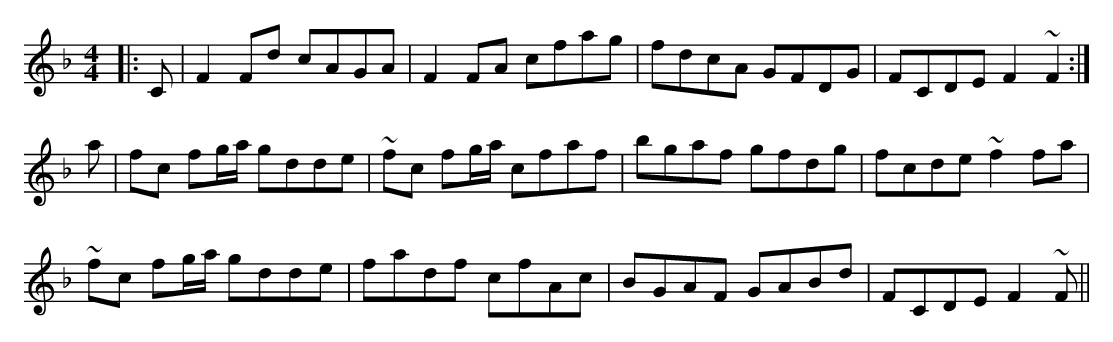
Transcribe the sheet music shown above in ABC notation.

X:1
M:4/4
K:F
|:C|F2 Fd cAGA|F2 FA cfag|fdcA GFDG|FCDE F2 ~F2:|
a|fc fg/a/ gdde|~fc fg/a/ cfaf|bgaf gfdg|fcde ~f2 fa|
~fc fg/a/ gdde|fadf cfAc|BGAF GABd|FCDE F2 ~F||
